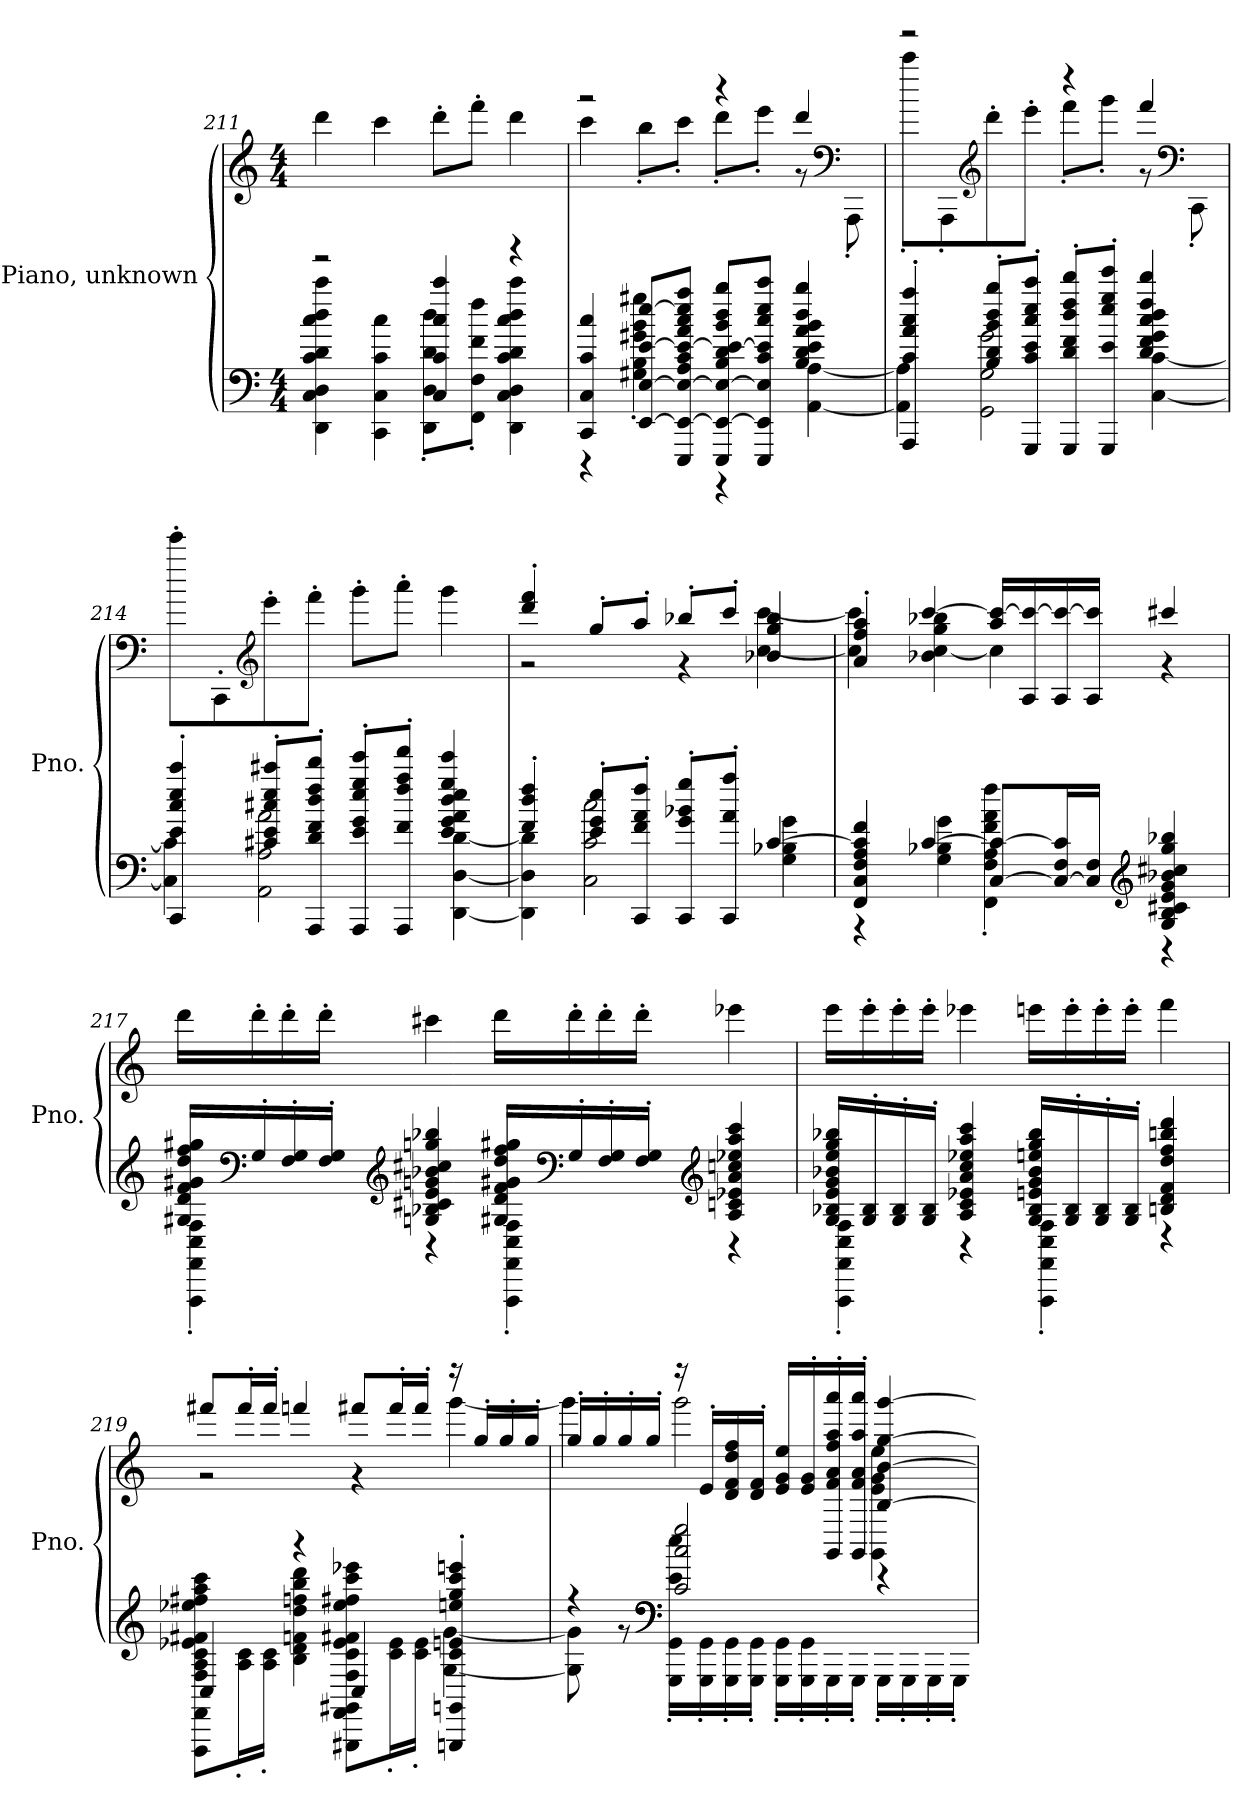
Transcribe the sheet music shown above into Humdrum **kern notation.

**kern	**kern
*part1	*part1
*staff2	*staff1
*I"Piano, unknown	*
*I'Pno.	*
*clefF4	*clefG2
*k[]	*k[]
*M4/4	*M4/4
=211	=211
*^	*
2r	4DD\ 4C\ 4D\ 4c\ 4d\ 4cc\ 4dd\ 4ccc\	4ddd\
.	4CC\ 4C\ 4c\ 4cc\	4ccc\
4C/ 4c/ 4cc/ 4ccc/	8DD\' 8D\' 8d\' 8dd\'L	8ddd'\L
.	8FF\' 8F\' 8f\' 8ff\'J	8fff'\J
4r	4DD\ 4C\ 4D\ 4c\ 4d\ 4cc\ 4dd\ 4ccc\	4ddd\
=212	=212	=212
*	*	*^
4CC/ 4C/ 4c/ 4cc/	4r	2r	4ccc\
[8EE/ [8E/ [8e/ [8ee/L	4G#X\' 4B\' 4g#X\' 4b\' 4gg#X\'	.	8bb'\L
8EEE/ 8EE/_ 8E/_ 8A/ 8c/ 8e/_ 8a/ 8cc/ 8ee/] 8aa/J	.	.	8ccc'\J
8EEE/ 8EE/_ 8E/_ 8B/ 8d/ 8e/_ 8b/ 8dd/ 8bb/L	4r	4r	8ddd'\L
8EEE/ 8EE/] 8E/] 8c/ 8e/] 8cc/ 8ee/ 8ccc/J	.	.	8eee'\J
4B/ 4d/ 4e/ 4a/ 4b/ 4dd/ 4bb/	[4AA\ [4A\	4ddd/	8r
*	*	*clefF4	*
.	.	.	8AAA'\
=213	=213	=213	=213
4AAA/' 4c/' 4a/' 4cc/' 4aa/'	4AA\] 4A\]	2r	8ccc'\L
.	.	.	8AAA'\
*	*	*clefG2	*
8B/' 8d/' 8b/' 8dd/' 8bb/'L	2GG\ 2G\ 2g\	.	8ddd'\
8GGG/' 8c/' 8e/' 8cc/' 8ee/' 8ccc/'J	.	.	8eee'\J
8GGG/' 8d/' 8f/' 8dd/' 8ff/' 8ddd/'L	.	4r	8fff'\L
8GGG/' 8e/' 8ee/' 8gg/' 8eee/'J	.	.	8ggg'\J
4d/ 4f/ 4g/ 4cc/ 4dd/ 4ff/ 4ddd/	[4C\ [4c\	4fff/	8r
*	*	*clefF4	*
.	.	.	8CC'\
*	*	*v	*v
!!LO:LB:g=z
=214	=214	=214
4CC/' 4e/' 4cc/' 4ee/' 4ccc/'	4C\] 4c\]	8eee'\L
.	.	8CC'\
*	*	*clefG2
8c#X/' 8e/' 8cc#X/' 8ee/' 8ccc#X/'L	2AA\ 2A\ 2a\	8eee'\
8AAA/' 8d/' 8f/' 8dd/' 8ff/' 8ddd/'J	.	8fff'\J
8AAA/' 8e/' 8g/' 8ee/' 8gg/' 8eee/'L	.	8ggg'\L
8AAA/' 8f/' 8ff/' 8aa/' 8fff/'J	.	8aaa'\J
4e/ 4g/ 4a/ 4dd/ 4ee/ 4gg/ 4eee/	[4DD\ [4D\ [4d\	4ggg\
=215	=215	=215
*	*	*^
4f/' 4dd/' 4ff/'	4DD\] 4D\] 4d\]	4ddd/' 4fff/'	2r
8e/' 8g/' 8ee/'L	2C\ 2c\ 2cc\	8gg'/L	.
8CC/' 8f/' 8a/' 8ff/'J	.	8aa'/J	.
8CC/' 8g/' 8b-X/' 8gg/'L	.	8bb-X'/L	4r
8CC/' 8a/' 8aa/'J	.	8ccc'/J	.
[4c/	4G\ 4B-X\ 4g\	4b-X/ 4gg/ 4bb-/	[4cc\ [4ccc\
=216	=216	=216	=216
4FF/ 4C/ 4F/ 4A/ 4c/] 4f/	4r	4a/' 4ff/' 4aa/'	4cc\] 4ccc\]
[4c/	4G\ 4B-X\ 4g\	[4ccc/	4b-X\ [4cc\ 4gg\ 4bb-X\
[8C/ 8c/_L	4FF\' 4F\' 4A\' 4f\' 4a\' 4ff\'	16aa/ 16ccc/_LL	4cc\]
.	.	16A/ 16ccc/_	.
16C/_ 16F/ 16c/]L	.	16A/ 16ccc/_	.
16C/] 16F/JJ	.	16A/ 16ccc/]JJ	.
*clefG2	*	*	*
4G/ 4B-/ 4c#X/ 4e/ 4g/ 4b-X/ 4cc#X/ 4gg/ 4bb-X/	4r	4ccc#X/	4r
*	*	*v	*v
!!LO:LB:g=z
=217	=217	=217
16G#X/ 16d/ 16f/ 16g#X/ 16dd/ 16ff/ 16gg#X/LL	4FFF\' 4FF\' 4C\' 4F\'	16ddd\LL
*clefF4	*	*
16G#'/	.	16ddd'\
16F/' 16G#/'	.	16ddd'\
16F/' 16G#/'JJ	.	16ddd'\JJ
*clefG2	*	*
4Gn/ 4B-X/ 4c#X/ 4e/ 4gn/ 4b-X/ 4cc#X/ 4ggn/ 4bb-X/	4r	4ccc#X\
16G#X/ 16d/ 16f/ 16g#X/ 16dd/ 16ff/ 16gg#X/LL	4FFF\' 4FF\' 4C\' 4F\'	16ddd\LL
*clefF4	*	*
16G#'/	.	16ddd'\
16F/' 16G#/'	.	16ddd'\
16F/' 16G#/'JJ	.	16ddd'\JJ
*clefG2	*	*
4A/ 4cn/ 4e-X/ 4a/ 4ccn/ 4ee-X/ 4aa/ 4ccc/	4r	4eee-X\
=218	=218	=218
16G/ 16B-X/ 16e/ 16g/ 16b-X/ 16ee/ 16gg/ 16bb-X/LL	4FFF\' 4FF\' 4C\' 4F\'	16eee\LL
16G/' 16B-/'	.	16eee'\
16G/' 16B-/'	.	16eee'\
16G/' 16B-/'JJ	.	16eee'\JJ
4A/ 4c/ 4e-X/ 4a/ 4cc/ 4ee-X/ 4aa/ 4ccc/	4r	4eee-X\
16G/ 16B-/ 16en/ 16g/ 16b-/ 16een/ 16gg/ 16bb-/LL	4FFF\' 4FF\' 4C\' 4F\'	16eeen\LL
16G/' 16B-/'	.	16eee'\
16G/' 16B-/'	.	16eee'\
16G/' 16B-/'JJ	.	16eee'\JJ
4Bn/ 4d/ 4f/ 4dd/ 4ff/ 4bbn/ 4ddd/	4r	4fff\
!!LO:LB:g=z
=219	=219	=219
*	*	*^
4C/	8FFF\ 8FF\ 8F\ 8A\ 8c\ 8e-X\ 8f#X\ 8ee-X\ 8ff#X\ 8aa\ 8ccc\L	8fff#X/L	2r
.	16A\' 16c\'L	16fff#'/L	.
.	16A\' 16c\'JJ	16fff#'/JJ	.
4r	4B\ 4d\ 4fn\ 4dd\ 4ffn\ 4bb\ 4ddd\	4fffn/	.
4C/	8GGG#X\ 8FF\ 8GG#X\ 8F\ 8c\ 8e-\ 8f#X\ 8ee-\ 8ff#X\ 8ccc\ 8eee-X\L	8fff#X/L	4r
.	16c\' 16e-\'L	16fff#'/L	.
.	16c\' 16e-\'JJ	16fff#'/JJ	.
4GGGn/' 4GGn/' 4c/' 4en/' 4een/' 4gg/' 4ccc/' 4eeen/'	[4G\ [4g\	16r	[4ggg\
.	.	16gg'/LL	.
.	.	16gg'/	.
.	.	16gg'/JJ	.
=220	=220	=220	=220
4r	8G\] 8g\]	16gg'/LL	4ggg\]
.	.	16gg'/	.
.	8r	16gg'/	.
.	.	16gg'/JJ	.
*clefF4	*	*	*
2c/ 2cc/ 2gg/	16GGG\' 16GG\' 16e\' 16ee\'LL	16r	2ggg\
.	16GGG\' 16GG\'	16e'/LL	.
.	16GGG\' 16GG\'	16d/ 16f/ 16dd/ 16ff/	.
.	16GGG\' 16GG\'JJ	16d/' 16f/'JJ	.
.	16GGG\' 16GG\'LL	16e/ 16g/ 16ee/LL	.
.	16GGG\' 16GG\'	16e/' 16g/'	.
.	16GGG'\	16GG/' 16f/' 16a/' 16ff/' 16aa/' 16aaa/'	.
.	16GGG'\JJ	16GG/' 16f/' 16a/' 16aa/' 16aaa/'JJ	.
4r	16GGG'\LL	[4B/ [4b/ [4gg/ [4ggg/	4GG\ 4e\ 4g\ 4ee\
.	16GGG'\	.	.
.	16GGG'\	.	.
.	16GGG'\JJ	.	.
*v	*v	*	*
*	*v	*v
=	=
*-	*-
